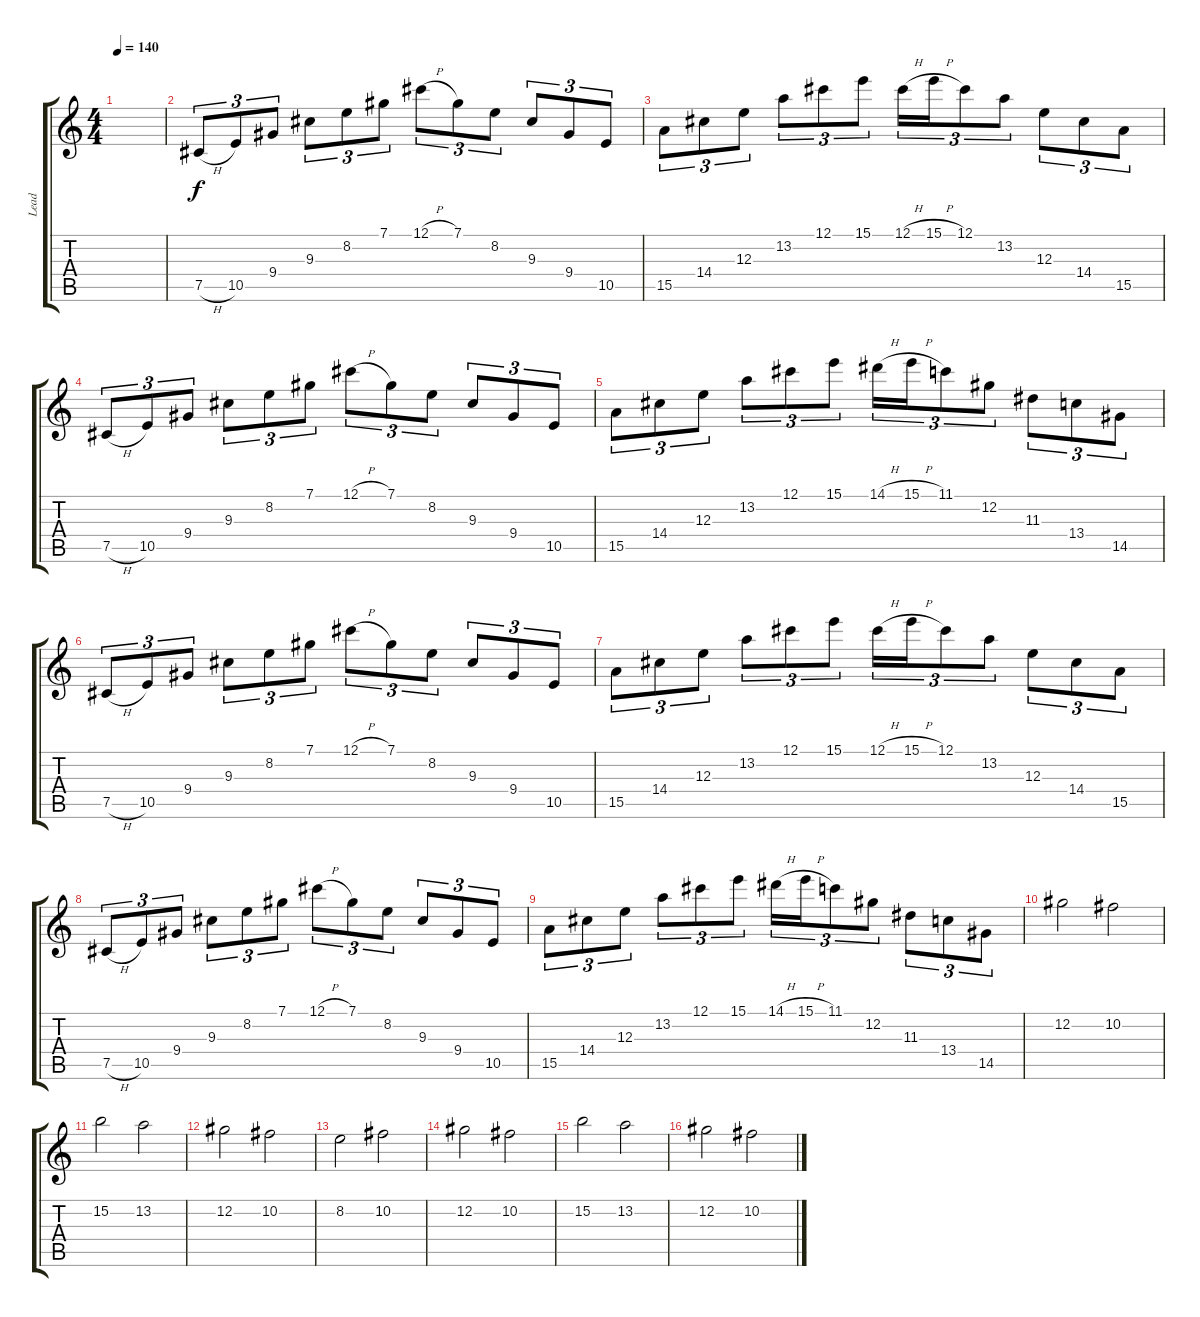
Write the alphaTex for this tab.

\track ("Lead" "Lead") {instrument distortionguitar}
\staff {score tabs}
\tuning (Db4 Ab3 E3 B2 Gb2 Db2) {hide}
\ts (4 4)
\tempo 140
\clef g2
\ks c
|
7.5{h}.8{tu (3 2)} 10.5.8{tu (3 2)} 9.4.8{tu (3 2)} 9.3.8{tu (3 2)} 8.2.8{tu (3 2)} 7.1.8{tu (3 2)} 12.1{h}.8{tu (3 2)} 7.1.8{tu (3 2)} 8.2.8{tu (3 2)} 9.3.8{tu (3 2)} 9.4.8{tu (3 2)} 10.5.8{tu (3 2)} |
15.5.8{tu (3 2)} 14.4.8{tu (3 2)} 12.3.8{tu (3 2)} 13.2.8{tu (3 2)} 12.1.8{tu (3 2)} 15.1.8{tu (3 2)} 12.1{h}.16{tu (3 2)} 15.1{h}.16{tu (3 2)} 12.1.8{tu (3 2)} 13.2.8{tu (3 2)} 12.3.8{tu (3 2)} 14.4.8{tu (3 2)} 15.5.8{tu (3 2)} |
7.5{h}.8{tu (3 2)} 10.5.8{tu (3 2)} 9.4.8{tu (3 2)} 9.3.8{tu (3 2)} 8.2.8{tu (3 2)} 7.1.8{tu (3 2)} 12.1{h}.8{tu (3 2)} 7.1.8{tu (3 2)} 8.2.8{tu (3 2)} 9.3.8{tu (3 2)} 9.4.8{tu (3 2)} 10.5.8{tu (3 2)} |
15.5.8{tu (3 2)} 14.4.8{tu (3 2)} 12.3.8{tu (3 2)} 13.2.8{tu (3 2)} 12.1.8{tu (3 2)} 15.1.8{tu (3 2)} 14.1{h}.16{tu (3 2)} 15.1{h}.16{tu (3 2)} 11.1.8{tu (3 2)} 12.2.8{tu (3 2)} 11.3.8{tu (3 2)} 13.4.8{tu (3 2)} 14.5.8{tu (3 2)} |
7.5{h}.8{tu (3 2)} 10.5.8{tu (3 2)} 9.4.8{tu (3 2)} 9.3.8{tu (3 2)} 8.2.8{tu (3 2)} 7.1.8{tu (3 2)} 12.1{h}.8{tu (3 2)} 7.1.8{tu (3 2)} 8.2.8{tu (3 2)} 9.3.8{tu (3 2)} 9.4.8{tu (3 2)} 10.5.8{tu (3 2)} |
15.5.8{tu (3 2)} 14.4.8{tu (3 2)} 12.3.8{tu (3 2)} 13.2.8{tu (3 2)} 12.1.8{tu (3 2)} 15.1.8{tu (3 2)} 12.1{h}.16{tu (3 2)} 15.1{h}.16{tu (3 2)} 12.1.8{tu (3 2)} 13.2.8{tu (3 2)} 12.3.8{tu (3 2)} 14.4.8{tu (3 2)} 15.5.8{tu (3 2)} |
7.5{h}.8{tu (3 2)} 10.5.8{tu (3 2)} 9.4.8{tu (3 2)} 9.3.8{tu (3 2)} 8.2.8{tu (3 2)} 7.1.8{tu (3 2)} 12.1{h}.8{tu (3 2)} 7.1.8{tu (3 2)} 8.2.8{tu (3 2)} 9.3.8{tu (3 2)} 9.4.8{tu (3 2)} 10.5.8{tu (3 2)} |
15.5.8{tu (3 2)} 14.4.8{tu (3 2)} 12.3.8{tu (3 2)} 13.2.8{tu (3 2)} 12.1.8{tu (3 2)} 15.1.8{tu (3 2)} 14.1{h}.16{tu (3 2)} 15.1{h}.16{tu (3 2)} 11.1.8{tu (3 2)} 12.2.8{tu (3 2)} 11.3.8{tu (3 2)} 13.4.8{tu (3 2)} 14.5.8{tu (3 2)} |
12.2.2{volume 12} 10.2.2 |
15.2.2 13.2.2 |
12.2.2 10.2.2 |
8.2.2 10.2.2 |
12.2.2 10.2.2 |
15.2.2 13.2.2 |
12.2.2 10.2.2
